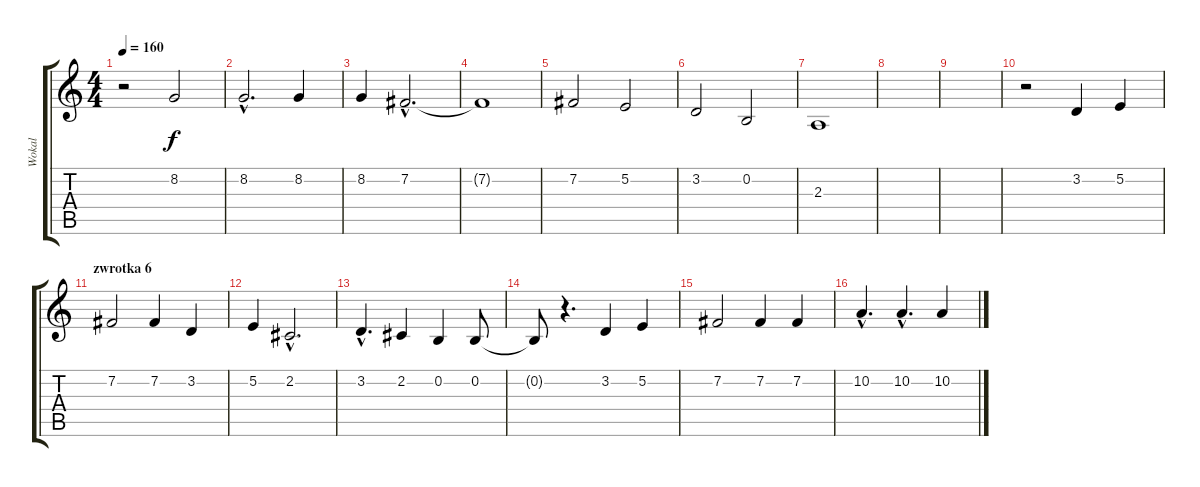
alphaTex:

\track ("Wokal" "Wokal") {instrument voiceoohs}
\staff {score tabs}
\tuning (E4 B3 G3 D3 A2 E2) {hide}
\ts (4 4)
\tempo 160
\clef g2
\ks c
r.2{dy f} 8.2.2{volume 16} |
8.2{hac}.2{d} 8.2.4 |
8.2.4 7.2{hac}.2{d} |
7.2{t}.1 |
7.2.2 5.2.2 |
3.2.2 0.2.2 |
2.3.1 |
|
|
r.2 3.2.4 5.2.4 |
\section ("" "zwrotka 6")
7.2.2 7.2.4 3.2.4 |
5.2.4 2.2{hac}.2{d} |
3.2{hac}.4{d} 2.2.4 0.2.4 0.2.8 |
0.2{t}.8 r.4{d} 3.2.4 5.2.4 |
7.2.2 7.2.4 7.2.4 |
10.2{hac}.4{d} 10.2{hac}.4{d} 10.2.4
